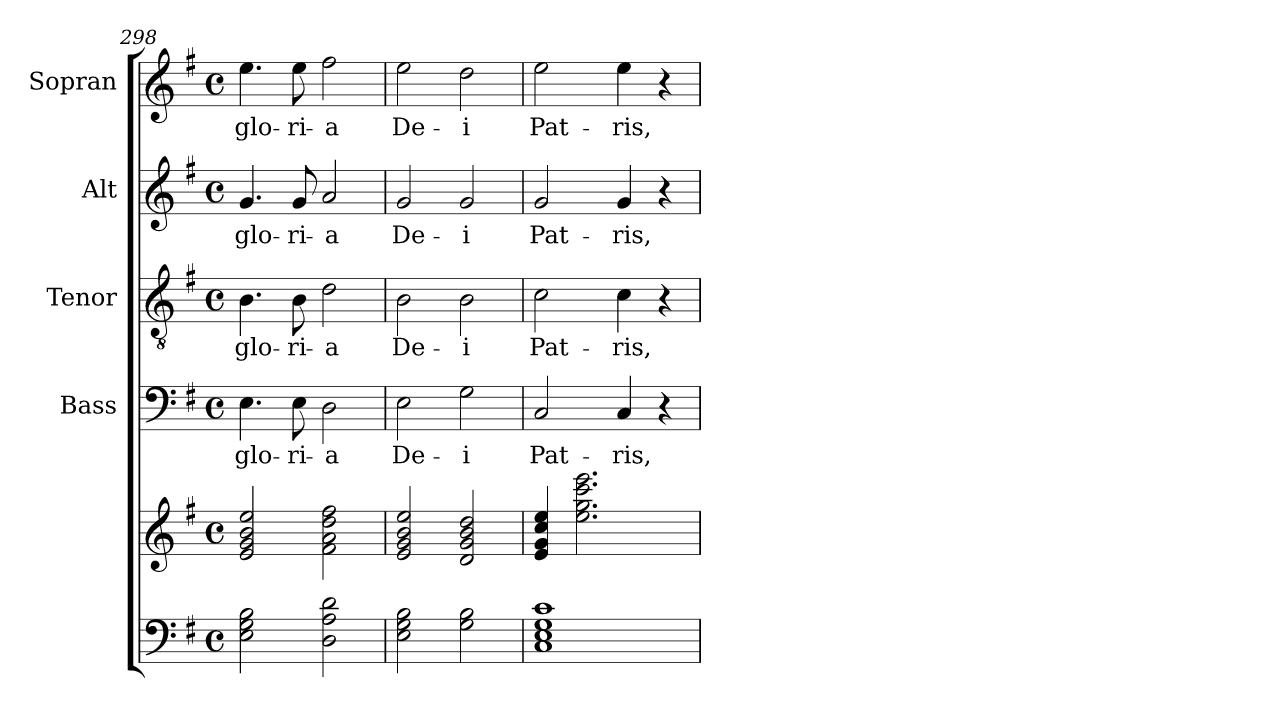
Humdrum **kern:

**kern	**kern	**kern	**text	**kern	**text	**kern	**text	**kern	**text
*part5	*part5	*part4	*part4	*part3	*part3	*part2	*part2	*part1	*part1
*staff6	*staff5	*staff4	*staff4	*staff3	*staff3	*staff2	*staff2	*staff1	*staff1
*	*	*I"Bass	*	*I"Tenor	*	*I"Alt	*	*I"Sopran	*
*	*	*I'B.	*	*I'T.	*	*I'A.	*	*I'S.	*
*clefF4	*clefG2	*clefF4	*	*clefGv2	*	*clefG2	*	*clefG2	*
*k[f#]	*k[f#]	*k[f#]	*	*k[f#]	*	*k[f#]	*	*k[f#]	*
*G:	*G:	*G:	*	*G:	*	*G:	*	*G:	*
*M4/4	*M4/4	*M4/4	*	*M4/4	*	*M4/4	*	*M4/4	*
*met(c)	*met(c)	*met(c)	*	*met(c)	*	*met(c)	*	*met(c)	*
=298	=298	=298	=298	=298	=298	=298	=298	=298	=298
!	!	!	!LO:LY:b	!	!LO:LY:b	!	!LO:LY:b	!	!LO:LY:b
2E\ 2G\ 2B\	2e/ 2g/ 2b/ 2ee/	4.E\	glo-	4.B\	glo-	4.g/	glo-	4.ee\	glo-
!	!	!	!LO:LY:b	!	!LO:LY:b	!	!LO:LY:b	!	!LO:LY:b
.	.	8E\	-ri-	8B\	-ri-	8g/	-ri-	8ee\	-ri-
!	!	!	!LO:LY:b	!	!LO:LY:b	!	!LO:LY:b	!	!LO:LY:b
2D\ 2A\ 2d\	2f#\ 2a\ 2dd\ 2ff#\	2D\	-a	2d\	-a	2a/	-a	2ff#\	-a
=299	=299	=299	=299	=299	=299	=299	=299	=299	=299
!	!	!	!LO:LY:b	!	!LO:LY:b	!	!LO:LY:b	!	!LO:LY:b
2E\ 2G\ 2B\	2e/ 2g/ 2b/ 2ee/	2E\	De-	2B\	De-	2g/	De-	2ee\	De-
!	!	!	!LO:LY:b	!	!LO:LY:b	!	!LO:LY:b	!	!LO:LY:b
2G\ 2B\	2d/ 2g/ 2b/ 2dd/	2G\	-i	2B\	-i	2g/	-i	2dd\	-i
=300	=300	=300	=300	=300	=300	=300	=300	=300	=300
!	!	!	!LO:LY:b	!	!LO:LY:b	!	!LO:LY:b	!	!LO:LY:b
1C 1E 1G 1c	4e/ 4g/ 4cc/ 4ee/	2C/	Pat-	2c\	Pat-	2g/	Pat-	2ee\	Pat-
.	2.ee\ 2.gg\ 2.ccc\ 2.eee\	.	.	.	.	.	.	.	.
!	!	!	!LO:LY:b	!	!LO:LY:b	!	!LO:LY:b	!	!LO:LY:b
.	.	4C/	-ris,	4c\	-ris,	4g/	-ris,	4ee\	-ris,
.	.	4r	.	4r	.	4r	.	4r	.
=	=	=	=	=	=	=	=	=	=
*-	*-	*-	*-	*-	*-	*-	*-	*-	*-
